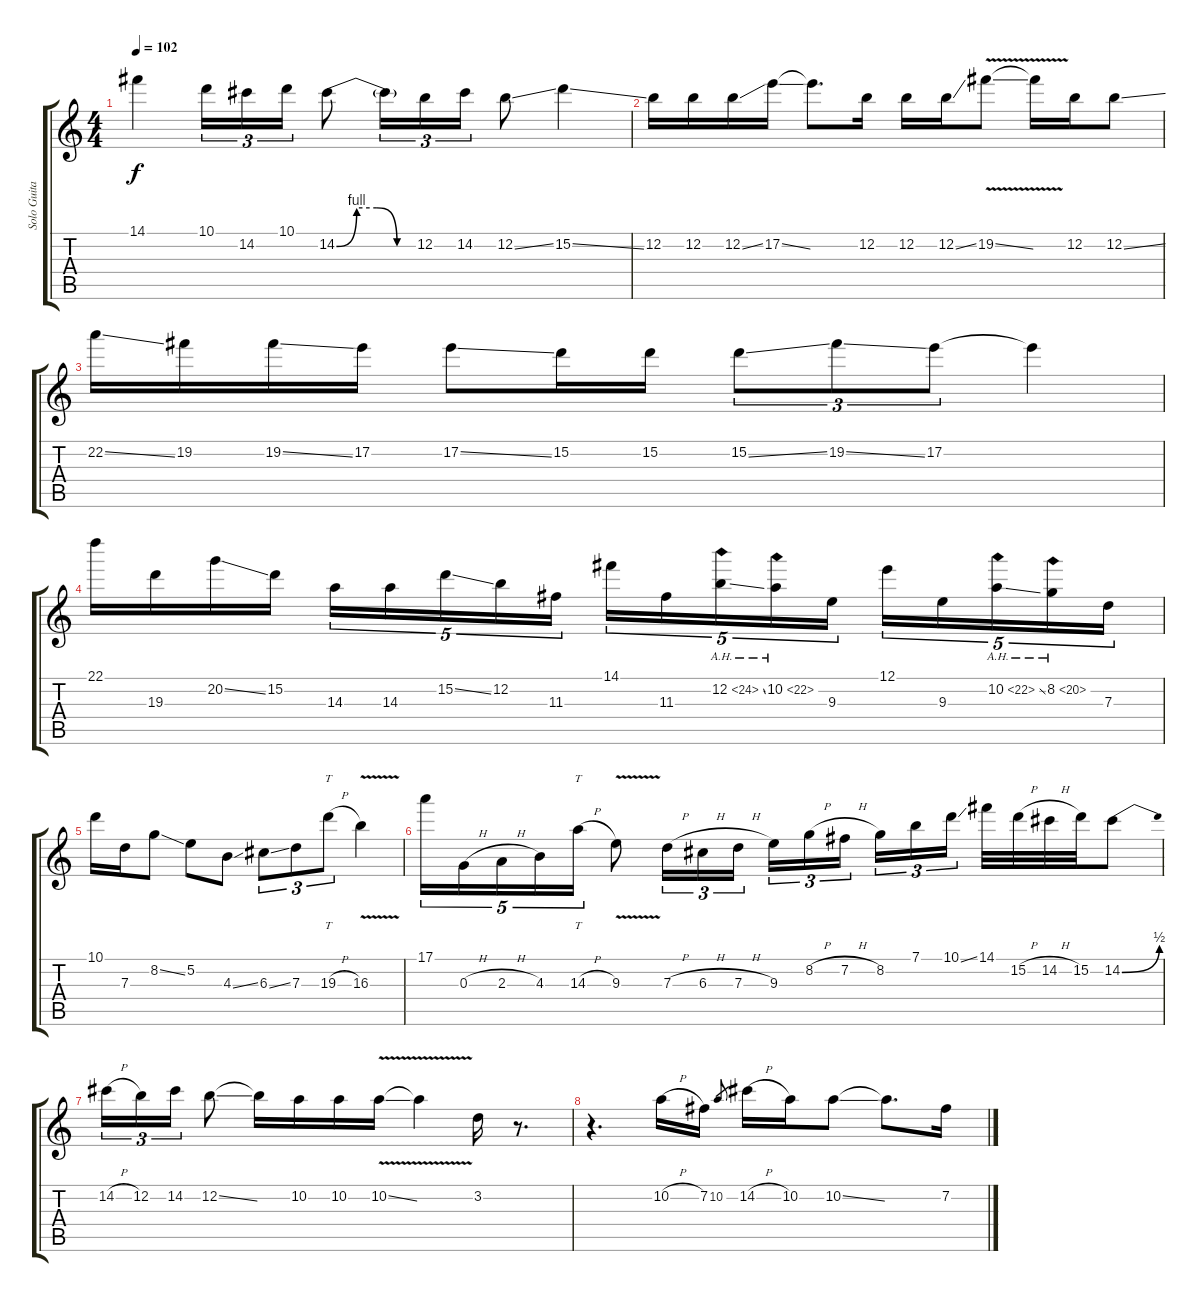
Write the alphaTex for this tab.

\track ("Solo Guitar" "Solo Guita") {instrument distortionguitar}
\staff {score tabs}
\tuning (E4 B3 G3 D3 A2 E2) {hide}
\ts (4 4)
\tempo 102
\clef g2
\ks c
14.1{t}.4{dy f} 10.1.16{tu (3 2)} 14.2.16{tu (3 2)} 10.1.16{tu (3 2)} 14.2{be (custom 0 0 15 4 30 4 45 0 60 0)}.8 14.2{t}.16{tu (3 2)} 12.2.16{tu (3 2)} 14.2.16{tu (3 2)} 12.2{ss}.8 15.2{ss}.4 |
12.2.16 12.2.16 12.2{ss}.16 17.2{ss}.16 17.2{t}.8{d} 12.2.16 12.2.16 12.2{ss}.16 19.2{v ss}.8 19.2{t}.16 12.2.16 12.2{ss}.8 |
22.2{ss}.16 19.2.16 19.2{ss}.16 17.2.16 17.2{ss}.8 15.2.16 15.2.16 15.2{ss}.8{tu (3 2)} 19.2{ss}.8{tu (3 2)} 17.2.8{tu (3 2)} 17.2{t}.4 |
22.1.16 19.3.16 20.2{ss}.16 15.2.16 14.3.16{tu (5 4)} 14.3.16{tu (5 4)} 15.2{ss}.16{tu (5 4)} 12.2.16{tu (5 4)} 11.3.16{tu (5 4)} 14.1.16{tu (5 4)} 11.3.16{tu (5 4)} 12.2{ah 12 ss}.16{tu (5 4)} 10.2{ah 12}.16{tu (5 4)} 9.3.16{tu (5 4)} 12.1.16{tu (5 4)} 9.3.16{tu (5 4)} 10.2{ah 12 ss}.16{tu (5 4)} 8.2{ah 12}.16{tu (5 4)} 7.3.16{tu (5 4)} |
10.1.16 7.3.16 8.2{ss}.8 5.2.8 4.3{ss}.8 6.3{ss}.8{tu (3 2)} 7.3.8{tu (3 2)} 19.3{h}.8{tt tu (3 2)} 16.3{v}.4 |
17.1.16{tu (5 4)} 0.3{h}.16{tu (5 4)} 2.3{h}.16{tu (5 4)} 4.3.16{tu (5 4)} 14.3{h}.16{tt tu (5 4)} 9.3{v}.8 7.3{h}.16{tu (3 2)} 6.3{h}.16{tu (3 2)} 7.3{h}.16{tu (3 2)} 9.3.16{tu (3 2)} 8.2{h}.16{tu (3 2)} 7.2{h}.16{tu (3 2) beam splitsecondary} 8.2.16{tu (3 2)} 7.1.16{tu (3 2)} 10.1{ss}.16{tu (3 2)} 14.1.32 15.2{h}.32 14.2{h}.32 15.2.32 14.2{be (bend 0 0 60 2)}.8 |
14.2{h}.16{tu (3 2)} 12.2.16{tu (3 2)} 14.2.16{tu (3 2)} 12.2{ss}.8 12.2{t}.16 10.2.16 10.2.16 10.2{v ss}.16 10.2{v t}.4 3.2.16 r.8{d} |
r.4{d} 10.2{h}.16 7.2.16 10.2.8{gr} 14.2{h}.16 10.2.16 10.2{ss}.8 10.2{t}.8{d} 7.2.16
